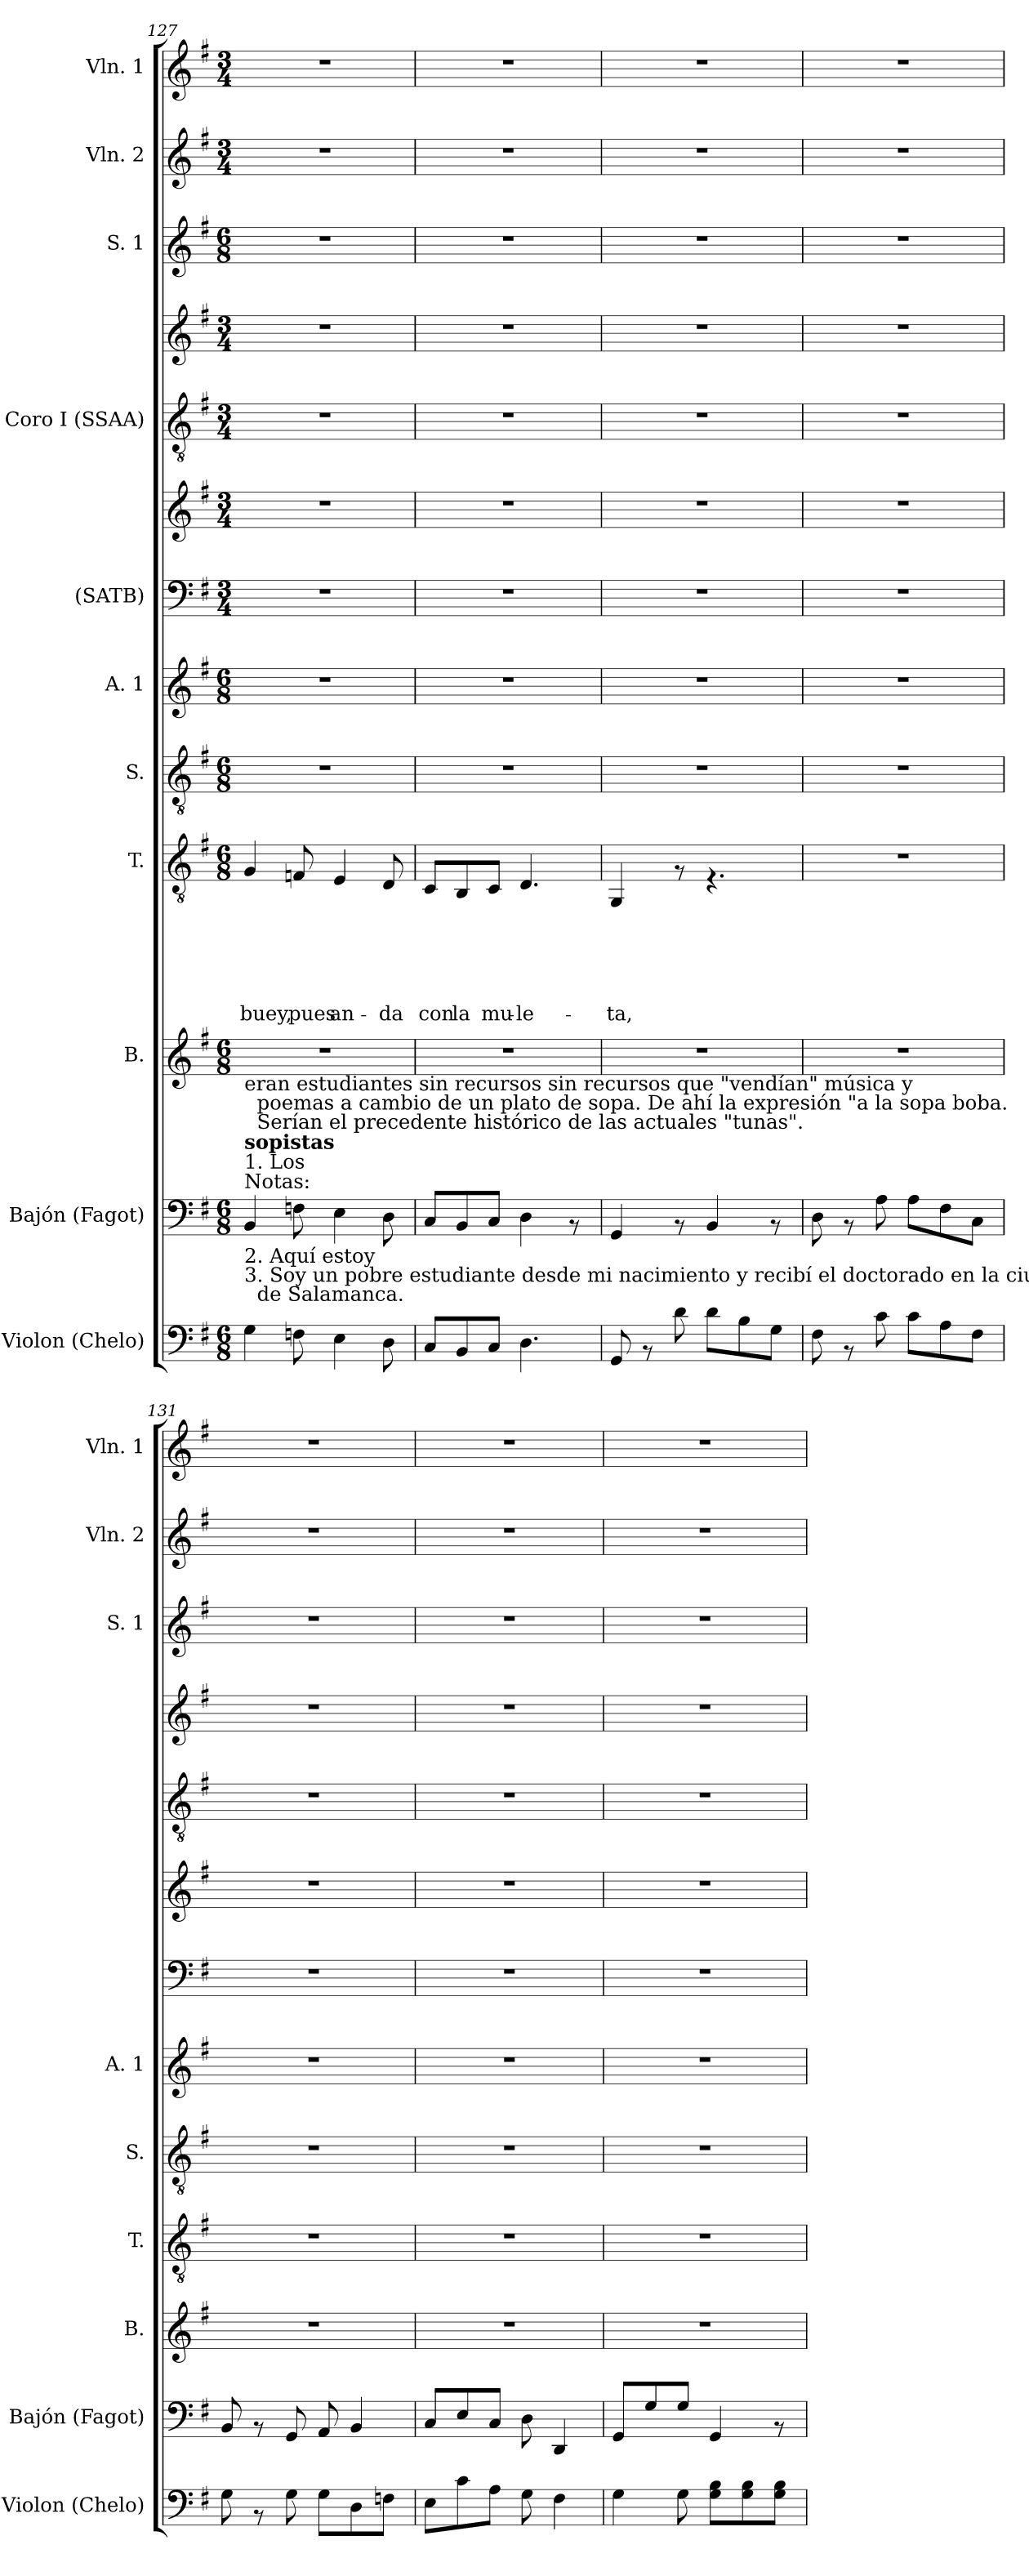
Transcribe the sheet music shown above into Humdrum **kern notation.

**kern	**kern	**kern	**kern	**text	**text	**text	**text	**text	**text	**kern	**kern	**kern	**kern	**kern	**kern	**kern	**kern	**kern
*part11	*part10	*part9	*part8	*part8	*part8	*part8	*part8	*part8	*part8	*part7	*part6	*part5	*part5	*part4	*part4	*part3	*part2	*part1
*staff13	*staff12	*staff11	*staff10	*staff10	*staff10	*staff10	*staff10	*staff10	*staff10	*staff9	*staff8	*staff7	*staff6	*staff5	*staff4	*staff3	*staff2	*staff1
*I"Violon (Chelo)	*I"Bajón (Fagot)	*I"B.	*I"T.	*	*	*	*	*	*	*I"S.	*I"A. 1	*I"(SATB)	*	*I"Coro I (SSAA)	*	*I"S. 1	*I"Vln. 2	*I"Vln. 1
*I'Violon (Chelo)	*I'Bajón (Fagot)	*I'B.	*I'T.	*	*	*	*	*	*	*I'S.	*I'A. 1	*	*	*	*	*I'S. 1	*I'Vln. 2	*I'Vln. 1
!!LO:LB:g=z
*clefF4	*clefF4	*clefG2	*clefGv2	*	*	*	*	*	*	*clefGv2	*clefG2	*clefF4	*clefG2	*clefGv2	*clefG2	*clefG2	*clefG2	*clefG2
*k[f#]	*k[f#]	*k[f#]	*k[f#]	*	*	*	*	*	*	*k[f#]	*k[f#]	*k[f#]	*k[f#]	*k[f#]	*k[f#]	*k[f#]	*k[f#]	*k[f#]
*G:	*G:	*G:	*G:	*	*	*	*	*	*	*G:	*G:	*G:	*G:	*G:	*G:	*G:	*G:	*G:
*M6/8	*M6/8	*M6/8	*M6/8	*	*	*	*	*	*	*M6/8	*M6/8	*M3/4	*M3/4	*M3/4	*M3/4	*M6/8	*M3/4	*M3/4
=127	=127	=127	=127	=127	=127	=127	=127	=127	=127	=127	=127	=127	=127	=127	=127	=127	=127	=127
!	!LO:TX:a:t=Notas&colon;	!	!	!	!	!	!	!	!	!	!	!	!	!	!	!	!	!
!	!LO:TX:a:t=1.  Los	!	!	!	!	!	!	!	!	!	!	!	!	!	!	!	!	!
!	!LO:TX:B:t=sopistas	!	!	!	!	!	!	!	!	!	!	!	!	!	!	!	!	!
!	!LO:TX:t=eran estudiantes sin recursos sin recursos que "vendían" música y\n    poemas a cambio de un plato de sopa. De ahí la expresión "a la sopa boba.\n    Serían el precedente histórico de las actuales "tunas".	!	!	!	!	!	!	!	!	!	!	!	!	!	!	!	!	!
!LO:TX:a:t=2.  Aquí estoy\n3.  Soy un pobre estudiante desde mi nacimiento y recibí el doctorado en la ciudad\n    de Salamanca.	!	!	!	!	!	!	!	!	!	!	!	!	!	!	!	!	!	!
!	!	!	!	!	!	!	!	!	!LO:LY:b	!	!	!	!	!	!	!	!	!
4G\	4BB/	2.r	4G/	.	.	.	.	.	buey,	2.r	2.r	2.r	2.r	2.r	2.r	2.r	2.r	2.r
!	!	!	!	!	!	!	!	!	!LO:LY:b	!	!	!	!	!	!	!	!	!
8Fn\	8Fn\	.	8Fn/	.	.	.	.	.	pues	.	.	.	.	.	.	.	.	.
!	!	!	!	!	!	!	!	!	!LO:LY:b	!	!	!	!	!	!	!	!	!
4E\	4E\	.	4E/	.	.	.	.	.	an-	.	.	.	.	.	.	.	.	.
!	!	!	!	!	!	!	!	!	!LO:LY:b	!	!	!	!	!	!	!	!	!
8D\	8D\	.	8D/	.	.	.	.	.	-da	.	.	.	.	.	.	.	.	.
=128	=128	=128	=128	=128	=128	=128	=128	=128	=128	=128	=128	=128	=128	=128	=128	=128	=128	=128
!	!	!	!	!	!	!	!	!	!LO:LY:b	!	!	!	!	!	!	!	!	!
8C/L	8C/L	2.r	8C/L	.	.	.	.	.	con	2.r	2.r	2.r	2.r	2.r	2.r	2.r	2.r	2.r
!	!	!	!	!	!	!	!	!	!LO:LY:b	!	!	!	!	!	!	!	!	!
8BB/	8BB/	.	8BB/	.	.	.	.	.	la	.	.	.	.	.	.	.	.	.
!	!	!	!	!	!	!	!	!	!LO:LY:b	!	!	!	!	!	!	!	!	!
8C/J	8C/J	.	8C/J	.	.	.	.	.	mu-	.	.	.	.	.	.	.	.	.
!	!	!	!	!	!	!	!	!	!LO:LY:b	!	!	!	!	!	!	!	!	!
4.D\	4D\	.	4.D/	.	.	.	.	.	-le-	.	.	.	.	.	.	.	.	.
.	8rAA	.	.	.	.	.	.	.	.	.	.	.	.	.	.	.	.	.
=129	=129	=129	=129	=129	=129	=129	=129	=129	=129	=129	=129	=129	=129	=129	=129	=129	=129	=129
!	!	!	!	!	!	!	!	!	!LO:LY:b	!	!	!	!	!	!	!	!	!
8GG/	4GG/	2.r	4GG/	.	.	.	.	.	-ta,	2.r	2.r	2.r	2.r	2.r	2.r	2.r	2.r	2.r
8rAA	.	.	.	.	.	.	.	.	.	.	.	.	.	.	.	.	.	.
8d\	8rAA	.	8rF	.	.	.	.	.	.	.	.	.	.	.	.	.	.	.
8d\L	4BB/	.	4.rF	.	.	.	.	.	.	.	.	.	.	.	.	.	.	.
8B\	.	.	.	.	.	.	.	.	.	.	.	.	.	.	.	.	.	.
8G\J	8rAA	.	.	.	.	.	.	.	.	.	.	.	.	.	.	.	.	.
=130	=130	=130	=130	=130	=130	=130	=130	=130	=130	=130	=130	=130	=130	=130	=130	=130	=130	=130
8F#\	8D\	2.r	2.r	.	.	.	.	.	.	2.r	2.r	2.r	2.r	2.r	2.r	2.r	2.r	2.r
8rAA	8rAA	.	.	.	.	.	.	.	.	.	.	.	.	.	.	.	.	.
8c\	8A\	.	.	.	.	.	.	.	.	.	.	.	.	.	.	.	.	.
8c\L	8A\L	.	.	.	.	.	.	.	.	.	.	.	.	.	.	.	.	.
8A\	8F#\	.	.	.	.	.	.	.	.	.	.	.	.	.	.	.	.	.
8F#\J	8C\J	.	.	.	.	.	.	.	.	.	.	.	.	.	.	.	.	.
!!LO:PB:g=z
=131	=131	=131	=131	=131	=131	=131	=131	=131	=131	=131	=131	=131	=131	=131	=131	=131	=131	=131
8G\	8BB/	2.r	2.r	.	.	.	.	.	.	2.r	2.r	2.r	2.r	2.r	2.r	2.r	2.r	2.r
8rAA	8rAA	.	.	.	.	.	.	.	.	.	.	.	.	.	.	.	.	.
8G\	8GG/	.	.	.	.	.	.	.	.	.	.	.	.	.	.	.	.	.
8G\L	8AA/	.	.	.	.	.	.	.	.	.	.	.	.	.	.	.	.	.
8D\	4BB/	.	.	.	.	.	.	.	.	.	.	.	.	.	.	.	.	.
8Fn\J	.	.	.	.	.	.	.	.	.	.	.	.	.	.	.	.	.	.
=132	=132	=132	=132	=132	=132	=132	=132	=132	=132	=132	=132	=132	=132	=132	=132	=132	=132	=132
8E\L	8C/L	2.r	2.r	.	.	.	.	.	.	2.r	2.r	2.r	2.r	2.r	2.r	2.r	2.r	2.r
8c\	8E/	.	.	.	.	.	.	.	.	.	.	.	.	.	.	.	.	.
8A\J	8C/J	.	.	.	.	.	.	.	.	.	.	.	.	.	.	.	.	.
8G\	8D\	.	.	.	.	.	.	.	.	.	.	.	.	.	.	.	.	.
4F#\	4DD/	.	.	.	.	.	.	.	.	.	.	.	.	.	.	.	.	.
=133	=133	=133	=133	=133	=133	=133	=133	=133	=133	=133	=133	=133	=133	=133	=133	=133	=133	=133
4G\	8GG/L	2.r	2.r	.	.	.	.	.	.	2.r	2.r	2.r	2.r	2.r	2.r	2.r	2.r	2.r
.	8G/	.	.	.	.	.	.	.	.	.	.	.	.	.	.	.	.	.
8G\	8G/J	.	.	.	.	.	.	.	.	.	.	.	.	.	.	.	.	.
8G\ 8B\L	4GG/	.	.	.	.	.	.	.	.	.	.	.	.	.	.	.	.	.
8G\ 8B\	.	.	.	.	.	.	.	.	.	.	.	.	.	.	.	.	.	.
8G\ 8B\J	8rAA	.	.	.	.	.	.	.	.	.	.	.	.	.	.	.	.	.
=	=	=	=	=	=	=	=	=	=	=	=	=	=	=	=	=	=	=
*-	*-	*-	*-	*-	*-	*-	*-	*-	*-	*-	*-	*-	*-	*-	*-	*-	*-	*-
